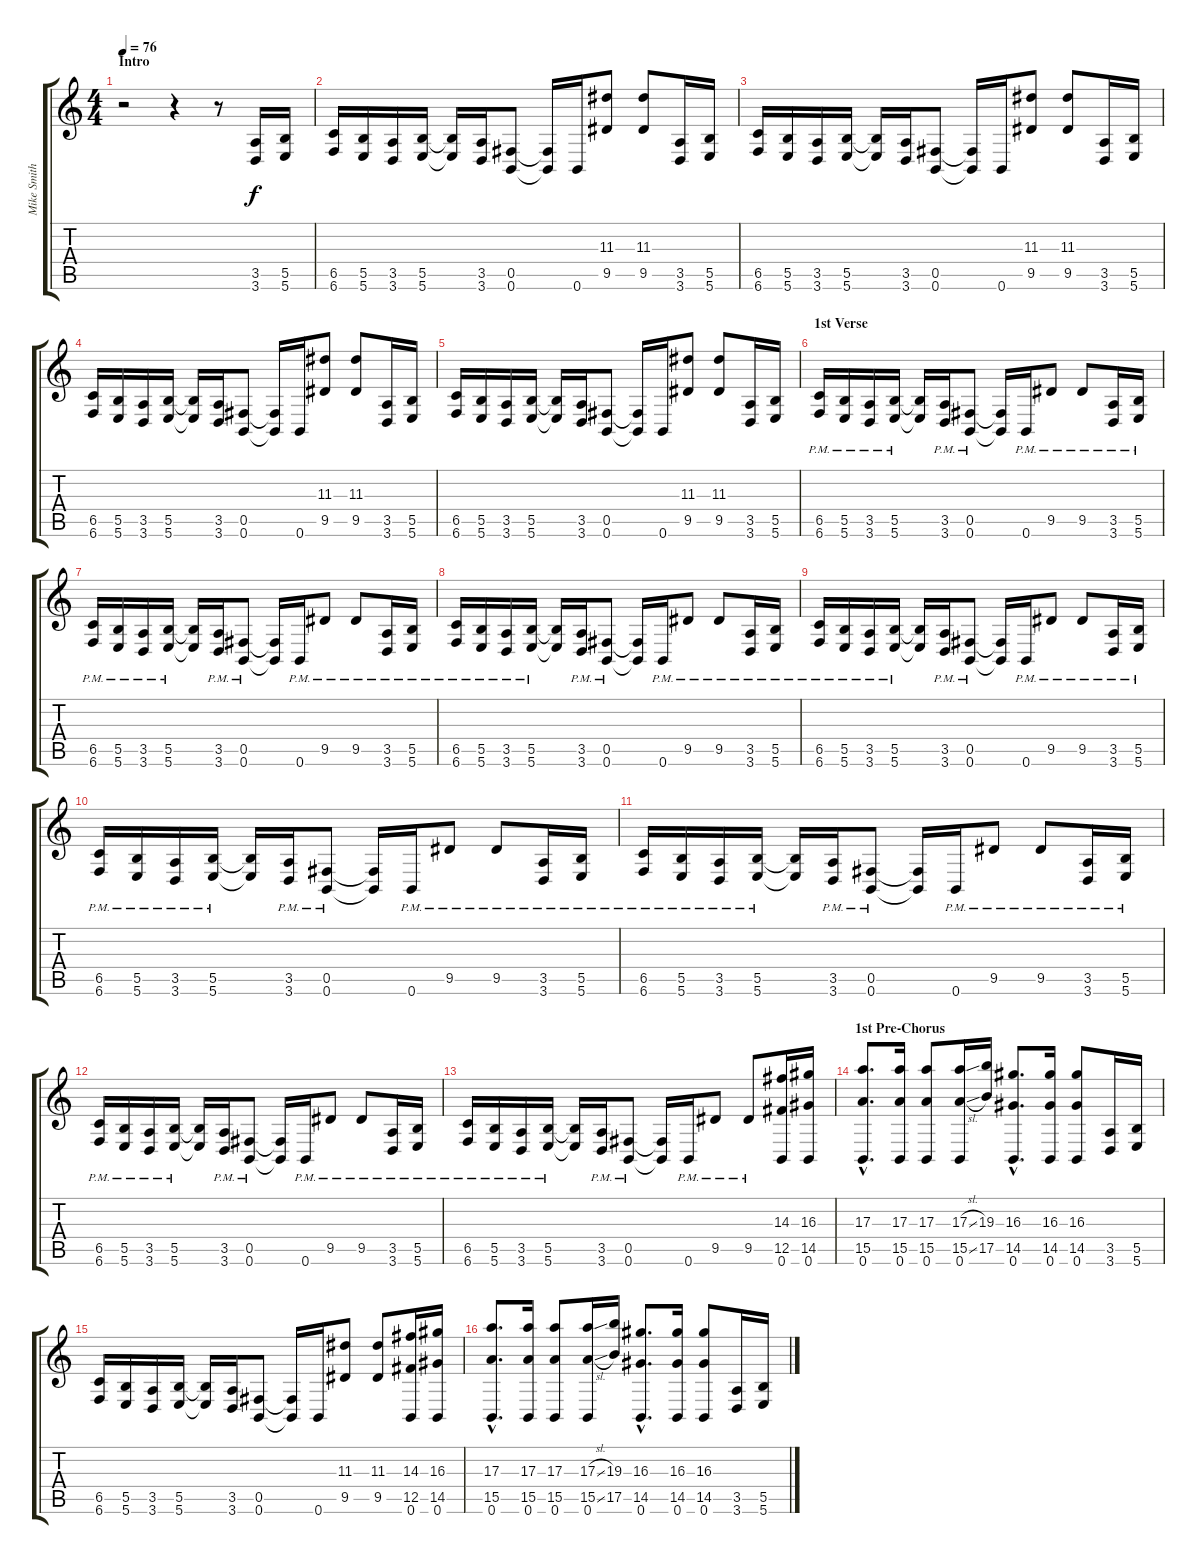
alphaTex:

\track ("Mike Smith" "Mike Smith") {instrument overdrivenguitar}
\staff {score tabs}
\tuning (Db4 Ab3 E3 B2 Gb2 B1) {hide}
\ts (4 4)
\section ("" "Intro")
\tempo 76
\clef g2
\ks c
r.2{dy f instrument overdrivenguitar} r.4 r.8 (3.5 3.6).16 (5.5 5.6).16 |
(6.5 6.6).16 (5.5 5.6).16 (3.5 3.6).16 (5.5 5.6).16 (5.5{t} 5.6{t}).16 (3.5 3.6).16 (0.5 0.6).8 (0.5{t} 0.6{t}).16 0.6.16 (11.3 9.5).8 (11.3 9.5).8 (3.5 3.6).16 (5.5 5.6).16 |
(6.5 6.6).16 (5.5 5.6).16 (3.5 3.6).16 (5.5 5.6).16 (5.5{t} 5.6{t}).16 (3.5 3.6).16 (0.5 0.6).8 (0.5{t} 0.6{t}).16 0.6.16 (11.3 9.5).8 (11.3 9.5).8 (3.5 3.6).16 (5.5 5.6).16 |
(6.5 6.6).16 (5.5 5.6).16 (3.5 3.6).16 (5.5 5.6).16 (5.5{t} 5.6{t}).16 (3.5 3.6).16 (0.5 0.6).8 (0.5{t} 0.6{t}).16 0.6.16 (11.3 9.5).8 (11.3 9.5).8 (3.5 3.6).16 (5.5 5.6).16 |
(6.5 6.6).16 (5.5 5.6).16 (3.5 3.6).16 (5.5 5.6).16 (5.5{t} 5.6{t}).16 (3.5 3.6).16 (0.5 0.6).8 (0.5{t} 0.6{t}).16 0.6.16 (11.3 9.5).8 (11.3 9.5).8 (3.5 3.6).16 (5.5 5.6).16 |
\section ("" "1st Verse")
(6.5{pm} 6.6{pm}).16 (5.5{pm} 5.6{pm}).16 (3.5{pm} 3.6{pm}).16 (5.5{pm} 5.6{pm}).16 (5.5{t} 5.6{t}).16 (3.5{pm} 3.6{pm}).16 (0.5{pm} 0.6{pm}).8 (0.5{t} 0.6{t}).16 0.6{pm}.16 9.5{pm}.8 9.5{pm}.8 (3.5{pm} 3.6{pm}).16 (5.5{pm} 5.6{pm}).16 |
(6.5{pm} 6.6{pm}).16 (5.5{pm} 5.6{pm}).16 (3.5{pm} 3.6{pm}).16 (5.5{pm} 5.6{pm}).16 (5.5{t} 5.6{t}).16 (3.5{pm} 3.6{pm}).16 (0.5{pm} 0.6{pm}).8 (0.5{t} 0.6{t}).16 0.6{pm}.16 9.5{pm}.8 9.5{pm}.8 (3.5{pm} 3.6{pm}).16 (5.5{pm} 5.6{pm}).16 |
(6.5{pm} 6.6{pm}).16 (5.5{pm} 5.6{pm}).16 (3.5{pm} 3.6{pm}).16 (5.5{pm} 5.6{pm}).16 (5.5{t} 5.6{t}).16 (3.5{pm} 3.6{pm}).16 (0.5{pm} 0.6{pm}).8 (0.5{t} 0.6{t}).16 0.6{pm}.16 9.5{pm}.8 9.5{pm}.8 (3.5{pm} 3.6{pm}).16 (5.5{pm} 5.6{pm}).16 |
(6.5{pm} 6.6{pm}).16 (5.5{pm} 5.6{pm}).16 (3.5{pm} 3.6{pm}).16 (5.5{pm} 5.6{pm}).16 (5.5{t} 5.6{t}).16 (3.5{pm} 3.6{pm}).16 (0.5{pm} 0.6{pm}).8 (0.5{t} 0.6{t}).16 0.6{pm}.16 9.5{pm}.8 9.5{pm}.8 (3.5{pm} 3.6{pm}).16 (5.5{pm} 5.6{pm}).16 |
(6.5{pm} 6.6{pm}).16 (5.5{pm} 5.6{pm}).16 (3.5{pm} 3.6{pm}).16 (5.5{pm} 5.6{pm}).16 (5.5{t} 5.6{t}).16 (3.5{pm} 3.6{pm}).16 (0.5{pm} 0.6{pm}).8 (0.5{t} 0.6{t}).16 0.6{pm}.16 9.5{pm}.8 9.5{pm}.8 (3.5{pm} 3.6{pm}).16 (5.5{pm} 5.6{pm}).16 |
(6.5{pm} 6.6{pm}).16 (5.5{pm} 5.6{pm}).16 (3.5{pm} 3.6{pm}).16 (5.5{pm} 5.6{pm}).16 (5.5{t} 5.6{t}).16 (3.5{pm} 3.6{pm}).16 (0.5{pm} 0.6{pm}).8 (0.5{t} 0.6{t}).16 0.6{pm}.16 9.5{pm}.8 9.5{pm}.8 (3.5{pm} 3.6{pm}).16 (5.5{pm} 5.6{pm}).16 |
(6.5{pm} 6.6{pm}).16 (5.5{pm} 5.6{pm}).16 (3.5{pm} 3.6{pm}).16 (5.5{pm} 5.6{pm}).16 (5.5{t} 5.6{t}).16 (3.5{pm} 3.6{pm}).16 (0.5{pm} 0.6{pm}).8 (0.5{t} 0.6{t}).16 0.6{pm}.16 9.5{pm}.8 9.5{pm}.8 (3.5{pm} 3.6{pm}).16 (5.5{pm} 5.6{pm}).16 |
(6.5{pm} 6.6{pm}).16 (5.5{pm} 5.6{pm}).16 (3.5{pm} 3.6{pm}).16 (5.5{pm} 5.6{pm}).16 (5.5{t} 5.6{t}).16 (3.5{pm} 3.6{pm}).16 (0.5{pm} 0.6{pm}).8 (0.5{t} 0.6{t}).16 0.6{pm}.16 9.5{pm}.8 9.5{pm}.8 (14.3 12.5 0.6).16 (16.3 14.5 0.6).16 |
\section ("" "1st Pre-Chorus")
(17.3{hac} 15.5{hac} 0.6{hac}).8{d} (17.3 15.5 0.6).16 (17.3 15.5 0.6).8 (17.3{sl} 15.5{sl} 0.6).16 (19.3 17.5).16 (16.3{hac} 14.5{hac} 0.6{hac}).8{d} (16.3 14.5 0.6).16 (16.3 14.5 0.6).8 (3.5 3.6).16 (5.5 5.6).16 |
(6.5 6.6).16 (5.5 5.6).16 (3.5 3.6).16 (5.5 5.6).16 (5.5{t} 5.6{t}).16 (3.5 3.6).16 (0.5 0.6).8 (0.5{t} 0.6{t}).16 0.6.16 (11.3 9.5).8 (11.3 9.5).8 (14.3 12.5 0.6).16 (16.3 14.5 0.6).16 |
(17.3{hac} 15.5{hac} 0.6{hac}).8{d} (17.3 15.5 0.6).16 (17.3 15.5 0.6).8 (17.3{sl} 15.5{sl} 0.6).16 (19.3 17.5).16 (16.3{hac} 14.5{hac} 0.6{hac}).8{d} (16.3 14.5 0.6).16 (16.3 14.5 0.6).8 (3.5 3.6).16 (5.5 5.6).16
